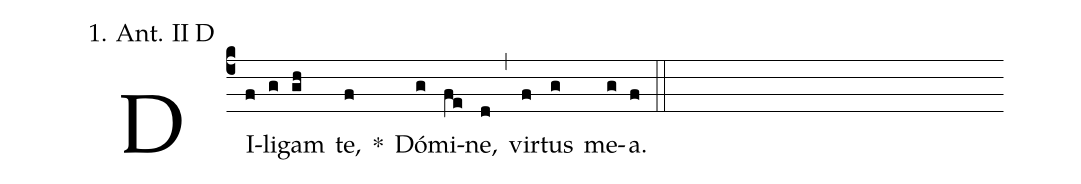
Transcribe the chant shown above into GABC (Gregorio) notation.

annotation: 1. Ant. II D;
%%
(c4)
DI(f)li(g)gam(gh) te,(f) *()
Dó(g)mi(fe)ne,(d) (,)
vir(f)tus(g) me(g)a.(f) (::)
